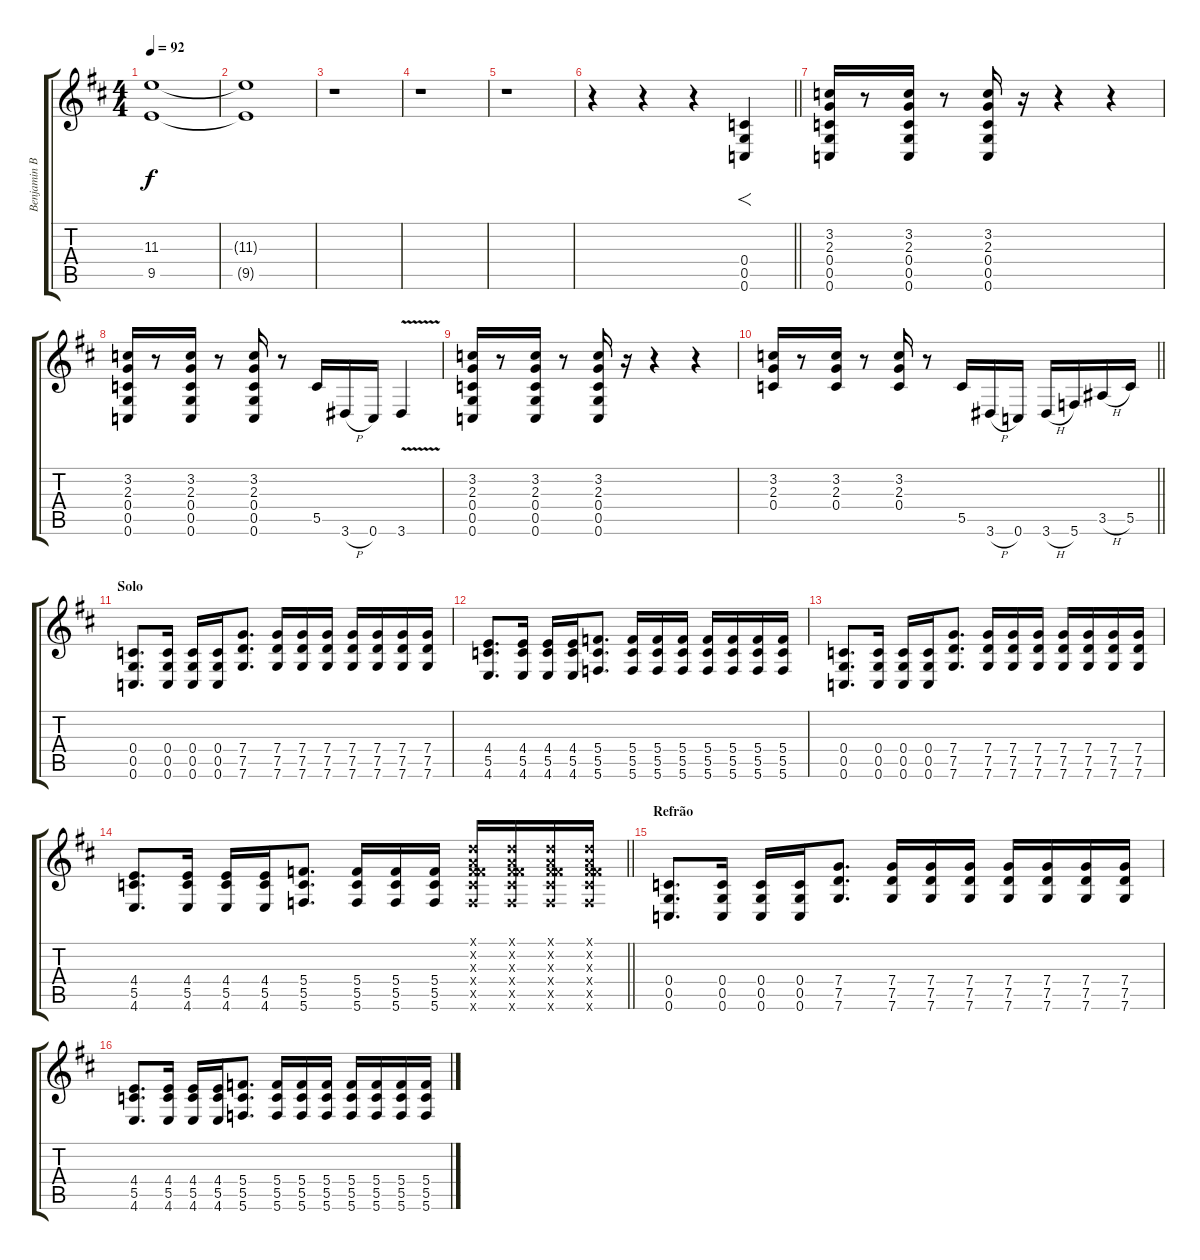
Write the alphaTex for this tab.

\track ("Benjamin Burnley" "Benjamin B") {instrument distortionguitar}
\staff {score tabs}
\tuning (D4 A3 F3 C3 G2 C2) {hide}
\ts (4 4)
\tempo 92
\clef g2
\ks d
(11.3{t} 9.5{t}).1{dy f} |
(11.3{t} 9.5{t}).1 |
r.1 |
r.1 |
r.1 |
\barLineRight lightlight
r.4 r.4 r.4 (0.4 0.5 0.6).4{f} |
(3.2 2.3 0.4 0.5 0.6).16 r.8 (3.2 2.3 0.4 0.5 0.6).16 r.8 (3.2 2.3 0.4 0.5 0.6).16 r.16 r.4 r.4 |
(3.2 2.3 0.4 0.5 0.6).16 r.8 (3.2 2.3 0.4 0.5 0.6).16 r.8 (3.2 2.3 0.4 0.5 0.6).16 r.8 5.5.16 3.6{h}.16 0.6.16 3.6{v}.4 |
(3.2 2.3 0.4 0.5 0.6).16 r.8 (3.2 2.3 0.4 0.5 0.6).16 r.8 (3.2 2.3 0.4 0.5 0.6).16 r.16 r.4 r.4 |
\barLineRight lightlight
(3.2 2.3 0.4).16 r.8 (3.2 2.3 0.4).16 r.8 (3.2 2.3 0.4).16 r.8 5.5.16 3.6{h}.16 0.6.16 3.6{h}.16 5.6.16 3.5{h}.16 5.5.16 |
\section ("" "Solo")
(0.4 0.5 0.6).8{d} (0.4 0.5 0.6).16 (0.4 0.5 0.6).16 (0.4 0.5 0.6).16 (7.4 7.5 7.6).8{d} (7.4 7.5 7.6).16 (7.4 7.5 7.6).16 (7.4 7.5 7.6).16 (7.4 7.5 7.6).16 (7.4 7.5 7.6).16 (7.4 7.5 7.6).16 (7.4 7.5 7.6).16 |
(4.4 5.5 4.6).8{d} (4.4 5.5 4.6).16 (4.4 5.5 4.6).16 (4.4 5.5 4.6).16 (5.4 5.5 5.6).8{d} (5.4 5.5 5.6).16 (5.4 5.5 5.6).16 (5.4 5.5 5.6).16 (5.4 5.5 5.6).16 (5.4 5.5 5.6).16 (5.4 5.5 5.6).16 (5.4 5.5 5.6).16 |
(0.4 0.5 0.6).8{d} (0.4 0.5 0.6).16 (0.4 0.5 0.6).16 (0.4 0.5 0.6).16 (7.4 7.5 7.6).8{d} (7.4 7.5 7.6).16 (7.4 7.5 7.6).16 (7.4 7.5 7.6).16 (7.4 7.5 7.6).16 (7.4 7.5 7.6).16 (7.4 7.5 7.6).16 (7.4 7.5 7.6).16 |
\barLineRight lightlight
(4.4 5.5 4.6).8{d} (4.4 5.5 4.6).16 (4.4 5.5 4.6).16 (4.4 5.5 4.6).16 (5.4 5.5 5.6).8{d} (5.4 5.5 5.6).16 (5.4 5.5 5.6).16 (5.4 5.5 5.6).16 (0.1{x} 0.2{x} 0.3{x} 5.4{x} 5.5{x} 5.6{x}).16 (0.1{x} 0.2{x} 0.3{x} 5.4{x} 5.5{x} 5.6{x}).16 (0.1{x} 0.2{x} 0.3{x} 5.4{x} 5.5{x} 5.6{x}).16 (0.1{x} 0.2{x} 0.3{x} 5.4{x} 5.5{x} 5.6{x}).16 |
\section ("" "Refrão")
(0.4 0.5 0.6).8{d} (0.4 0.5 0.6).16 (0.4 0.5 0.6).16 (0.4 0.5 0.6).16 (7.4 7.5 7.6).8{d} (7.4 7.5 7.6).16 (7.4 7.5 7.6).16 (7.4 7.5 7.6).16 (7.4 7.5 7.6).16 (7.4 7.5 7.6).16 (7.4 7.5 7.6).16 (7.4 7.5 7.6).16 |
(4.4 5.5 4.6).8{d} (4.4 5.5 4.6).16 (4.4 5.5 4.6).16 (4.4 5.5 4.6).16 (5.4 5.5 5.6).8{d} (5.4 5.5 5.6).16 (5.4 5.5 5.6).16 (5.4 5.5 5.6).16 (5.4 5.5 5.6).16 (5.4 5.5 5.6).16 (5.4 5.5 5.6).16 (5.4 5.5 5.6).16
